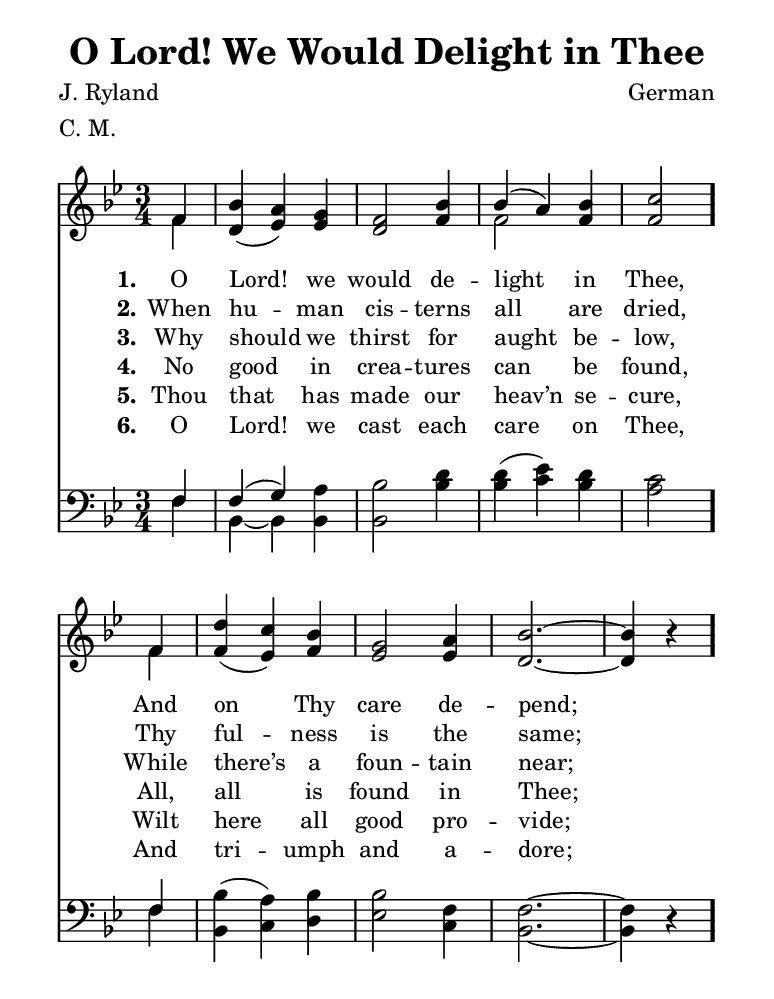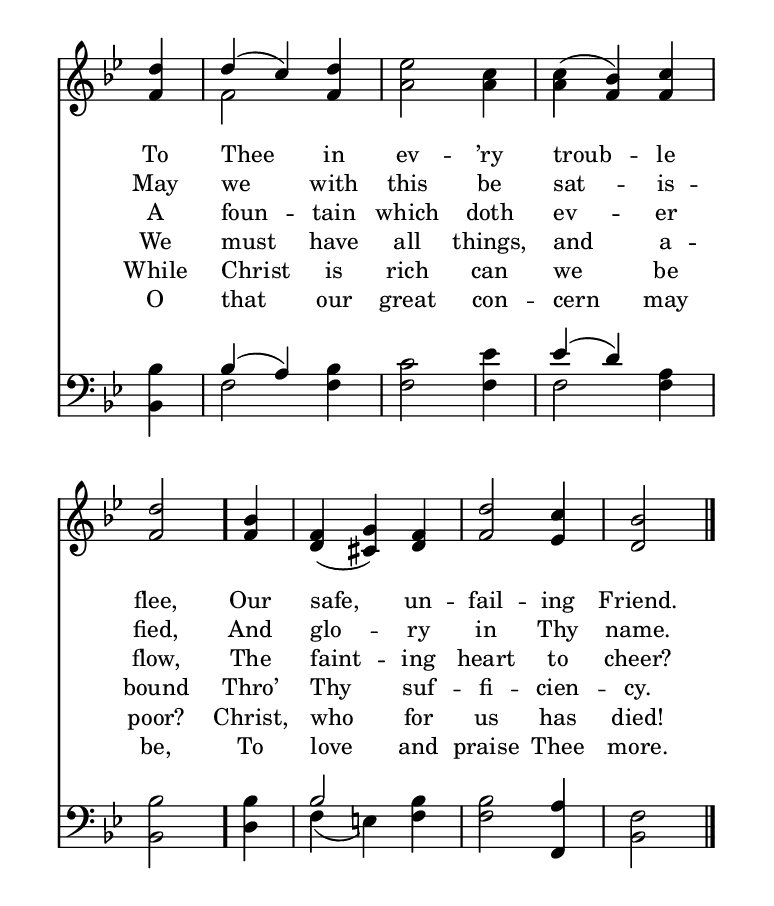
\include "common/global.ily"
\paper {
  \include "common/paper.ily"
  ragged-bottom = ##t
}

\header{
  hymnnumber = "250"
  title = "O Lord! We Would Delight in Thee"
  tunename = "Merton"
  meter = "C. M."
  poet = "J. Ryland"
  composer = "German"
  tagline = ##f
}

global = {
  \include "common/overrides.ily"
  \override Staff.TimeSignature.style = #'numbered
  \time 3/4
  \override Score.MetronomeMark.transparent = ##t % hide all fermata changes too
  \tempo 4=90
  \key bes \major
  \partial 4
  \autoBeamOff
}

notesSoprano = {
\global
\relative c' {

  f4 | bes( a) g | f2 bes4 | bes( a) bes | c2
  f,4 | d'( c) bes | g2 a4 | bes2. ~ | bes4 r4
  d4 | d( c) d | ees2 c4 | c( bes) c | d2
  bes4 | f( g) f | d'2 c4 | bes2

  \bar "|."

}
}

notesAlto = {
\global
\relative e' {

  f4 | d( ees) ees | d2 f4 | f2 f4 | f2
  f4 | f( ees) f | ees2 ees4 | d2. ~ | d4 r4
  f4 | f2 f4 | a2 a4 | a( f) f | f2
  f4 | d( cis) d | f2 ees4 | d2

}
}

notesTenor = {
\global
\relative a {

  f4 | f( g) a | bes2 d4 | d( ees) d | c2
  f,4 | bes( a) bes | bes2 f4 | f2. ~ | f4 r4
  bes4 | bes( a) bes | c2 ees4 | ees( d) a | bes2
  bes4 | bes2 bes4 | bes2 a4 | f2

}
}

notesBass = {
\global
\relative f {

  f4 | bes, ~ bes bes | bes2 bes'4 | bes( c) bes | a2
  f4 | bes,( c) d | ees2 c4 | bes2. ~ | bes4 r4
  bes4 | f'2 f4 | f2 f4 | f2 f4 | bes,2
  d4 | f( e) f | f2 f,4 | bes2

}
}

wordsA = \lyricmode {
\set stanza = "1."

O Lord! we would de -- light in Thee, \bar "."
And on Thy care de -- pend; \bar "."
To Thee in ev -- ’ry troub -- le flee, \bar "."
Our safe, un -- fail -- ing Friend. \bar "."

}

wordsB = \lyricmode {
\set stanza = "2."

When hu -- man cis -- terns all are dried,
Thy ful -- ness is the same;
May we with this be sat -- is -- fied,
And glo -- ry in Thy name.

}

wordsC = \lyricmode {
\set stanza = "3."

Why should we thirst for aught be -- low,
While there’s a foun -- tain near;
A foun -- tain which doth ev -- er flow,
The faint -- ing heart to cheer?

}

wordsD = \lyricmode {
\set stanza = "4."

No good in crea -- tures can be found,
All, all is found in Thee;
We must have all things, and a -- bound
Thro’ Thy suf -- fi -- cien -- cy.

}

wordsE = \lyricmode {
\set stanza = "5."

Thou that has made our heav’n se -- cure,
Wilt here all good pro -- vide;
While Christ is rich can we be poor?
Christ, who for us has died!

}

wordsF = \lyricmode {
\set stanza = "6."

O Lord! we cast each care on Thee,
And tri -- umph and a -- dore;
O that our great con -- cern may be,
To love and praise Thee more.

}

\score {
  \context ChoirStaff <<
    \context Staff = upper <<
      \set ChoirStaff.systemStartDelimiter = #'SystemStartBar
      \set ChoirStaff.printPartCombineTexts = ##f
      \partcombine #'(2 . 9) \notesSoprano \notesAlto
      \context NullVoice = sopranos { \voiceOne << \notesSoprano >> }
      \context NullVoice = altos { \voiceTwo << \notesAlto >> }
      \context Lyrics = one   \lyricsto sopranos \wordsA
      \context Lyrics = two   \lyricsto sopranos \wordsB
      \context Lyrics = three \lyricsto sopranos \wordsC
      \context Lyrics = four  \lyricsto sopranos \wordsD
      \context Lyrics = five  \lyricsto sopranos \wordsE
      \context Lyrics = six   \lyricsto sopranos \wordsF
    >>
    \context Staff = men <<
      \clef bass
      \set ChoirStaff.printPartCombineTexts = ##f
      \partcombine #'(2 . 9) \notesTenor \notesBass
      \context NullVoice = tenors { \voiceOne << \notesTenor >> }
      \context NullVoice = basses { \voiceTwo << \notesBass >> }
    >>
  >>
  \layout {
    \include "common/layout.ily"
  }
  \midi{
    \include "common/midi.ily"
  }
}

\version "2.19.49"  % necessary for upgrading to future LilyPond versions.

% vi:set et ts=2 sw=2 ai nocindent syntax=lilypond:
